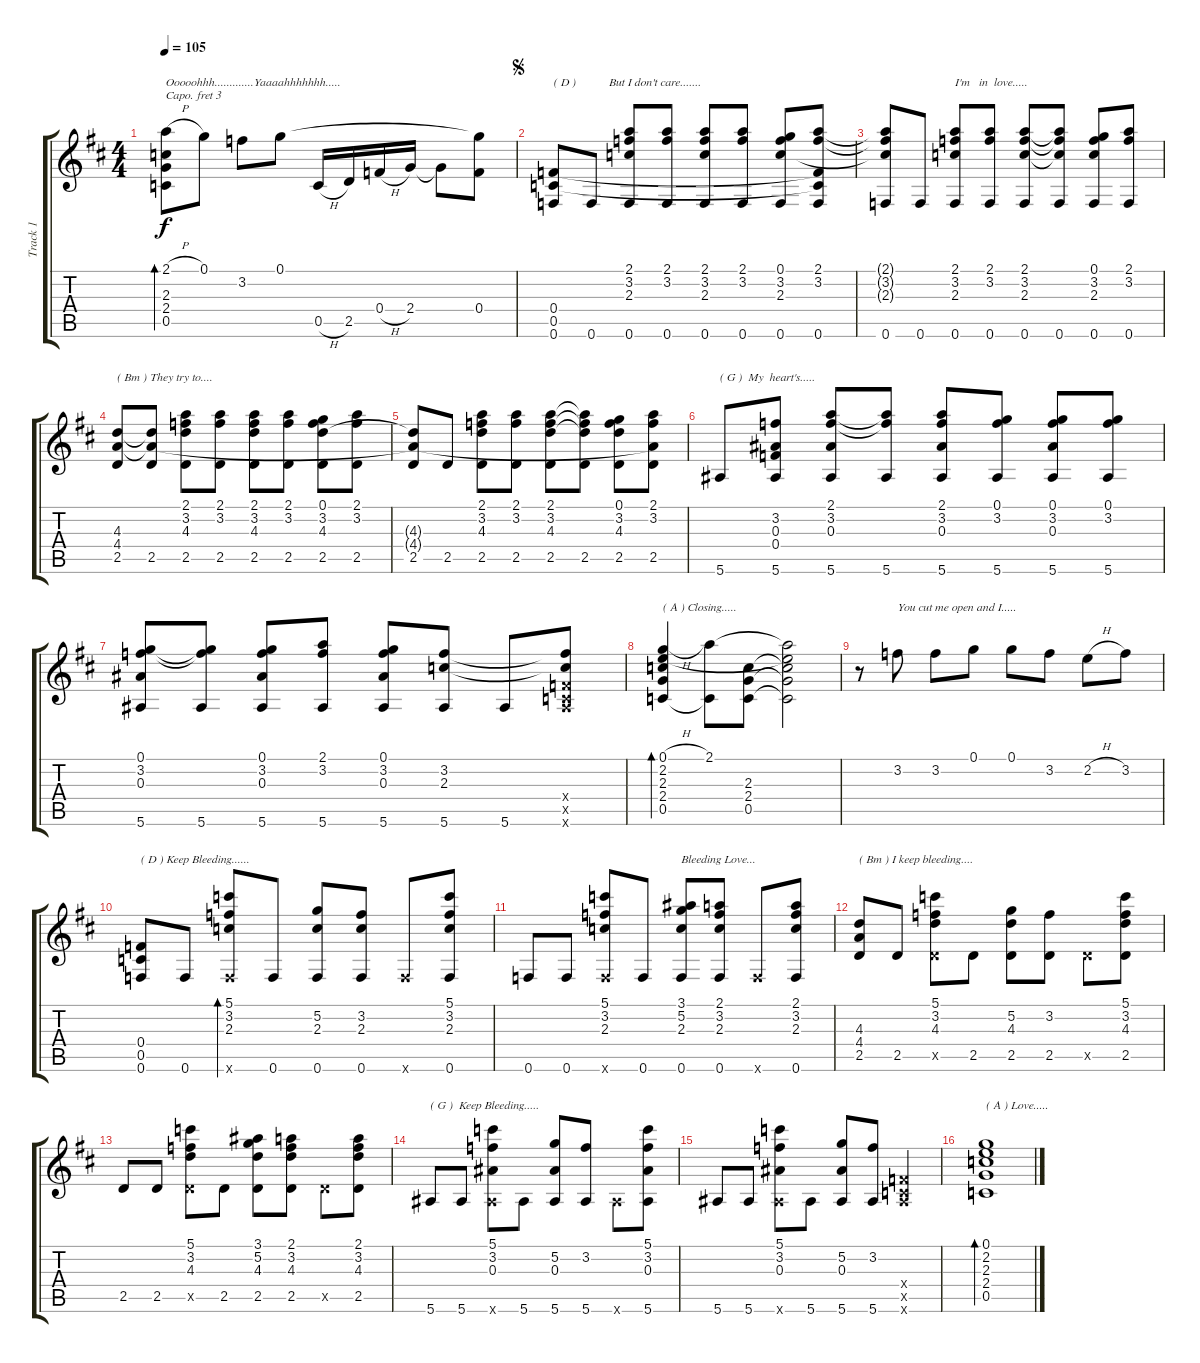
\track ("Track 1" "Track 1") {instrument electricguitarjazz}
\staff {score tabs}
\capo 3
\tuning (E4 B3 G3 D3 A2 D2) {hide}
\ts (4 4)
\tempo 105
\clef g2
\ks d
(2.1{h} 2.3 2.4 0.5).8{bd 120 txt "Ooooohhh.............Yaaaahhhhhhh....." dy f} 0.1.8 3.2.8 0.1.8 0.5{h}.16 2.5.16 0.4{h}.16 2.4.16 2.4{t}.8 (0.1{t} 0.4).8 |
\jump segno
(0.4 0.5 0.6).8{txt "( D )           But I don't care......."} 0.6.8 (2.1 3.2 2.3 0.6).8 (2.1 3.2 0.6).8 (2.1 3.2 2.3 0.6).8 (2.1 3.2 0.6).8 (0.1 3.2 2.3 0.6).8 (2.1 3.2 0.4{t} 0.5{t} 0.6).8 |
(2.1{t} 3.2{t} 2.3{t} 0.6).8 0.6.8 (2.1 3.2 2.3 0.6).8{txt "I'm   in  love..... "} (2.1 3.2 0.6).8 (2.1 3.2 2.3 0.6).8 (2.1{t} 3.2{t} 2.3{t} 0.6).8 (0.1 3.2 2.3 0.6).8 (2.1 3.2 0.6).8 |
(4.3 4.4 2.5).8{txt "( Bm ) They try to...."} (4.3{t} 4.4{t} 2.5).8 (2.1 3.2 4.3 2.5).8 (2.1 3.2 2.5).8 (2.1 3.2 4.3 2.5).8 (2.1 3.2 2.5).8 (0.1 3.2 4.3 2.5).8 (2.1 3.2 2.5).8 |
(4.3{t} 4.4{t} 2.5).8 2.5.8 (2.1 3.2 4.3 2.5).8 (2.1 3.2 2.5).8 (2.1 3.2 4.3 2.5).8 (2.1{t} 3.2{t} 4.3{t} 2.5).8 (0.1 3.2 4.3 2.5).8 (2.1 3.2 4.4{t} 2.5).8 |
5.6.8{txt "( G )  My  heart's....."} (3.2 0.3 0.4 5.6).8 (2.1 3.2 0.3 5.6).8 (2.1{t} 3.2{t} 5.6).8 (2.1 3.2 0.3 5.6).8 (0.1 3.2 5.6).8 (0.1 3.2 0.3 5.6).8 (0.1 3.2 5.6).8 |
(0.1 3.2 0.3 5.6).8 (0.1{t} 3.2{t} 5.6).8 (0.1 3.2 0.3 5.6).8 (2.1 3.2 5.6).8 (0.1 3.2 0.3 5.6).8 (3.2 2.3 5.6).8 5.6.8 (3.2{t} 2.3{t} 0.4{x} 0.5{x} 5.6{x}).8 |
(0.1{h} 2.2 2.3 2.4 0.5).4{bd 240 txt "( A ) Closing....."} (2.1 0.5{t}).8 (2.3 2.4 0.5).8 (2.1{t} 2.2{t} 2.3{t} 2.4{t} 0.5{t}).2 |
r.8 3.2.8{txt "You cut me open and I....."} 3.2.8 0.1.8 0.1.8 3.2.8 2.2{h}.8 3.2.8 |
(0.4 0.5 0.6).8{txt "( D ) Keep Bleeding......"} 0.6.8 (5.1 3.2 2.3 0.6{x}).8{bd 120} 0.6.8 (5.2 2.3 0.6).8 (3.2 2.3 0.6).8 0.6{x}.8 (5.1 3.2 2.3 0.6).8 |
0.6.8 0.6.8 (5.1 3.2 2.3 0.6{x}).8 0.6.8 (3.1 5.2 2.3 0.6).8{txt "Bleeding Love..."} (2.1 3.2 2.3 0.6).8 0.6{x}.8 (2.1 3.2 2.3 0.6).8 |
(4.3 4.4 2.5).8{txt "( Bm ) I keep bleeding.... "} 2.5.8 (5.1 3.2 4.3 2.5{x}).8 2.5.8 (5.2 4.3 2.5).8 (3.2 2.5).8 2.5{x}.8 (5.1 3.2 4.3 2.5).8 |
2.5.8 2.5.8 (5.1 3.2 4.3 2.5{x}).8 2.5.8 (3.1 5.2 4.3 2.5).8 (2.1 3.2 4.3 2.5).8 2.5{x}.8 (2.1 3.2 4.3 2.5).8 |
5.6.8{txt "( G )  Keep Bleeding....."} 5.6.8 (5.1 3.2 0.3 5.6{x}).8 5.6.8 (5.2 0.3 5.6).8 (3.2 5.6).8 5.6{x}.8 (5.1 3.2 0.3 5.6).8 |
5.6.8 5.6.8 (5.1 3.2 0.3 5.6{x}).8 5.6.8 (5.2 0.3 5.6).8 (3.2 5.6).8 (0.4{x} 0.5{x} 5.6{x}).4 |
(0.1 2.2 2.3 2.4 0.5).1{bd 480 txt "( A ) Love....."}
